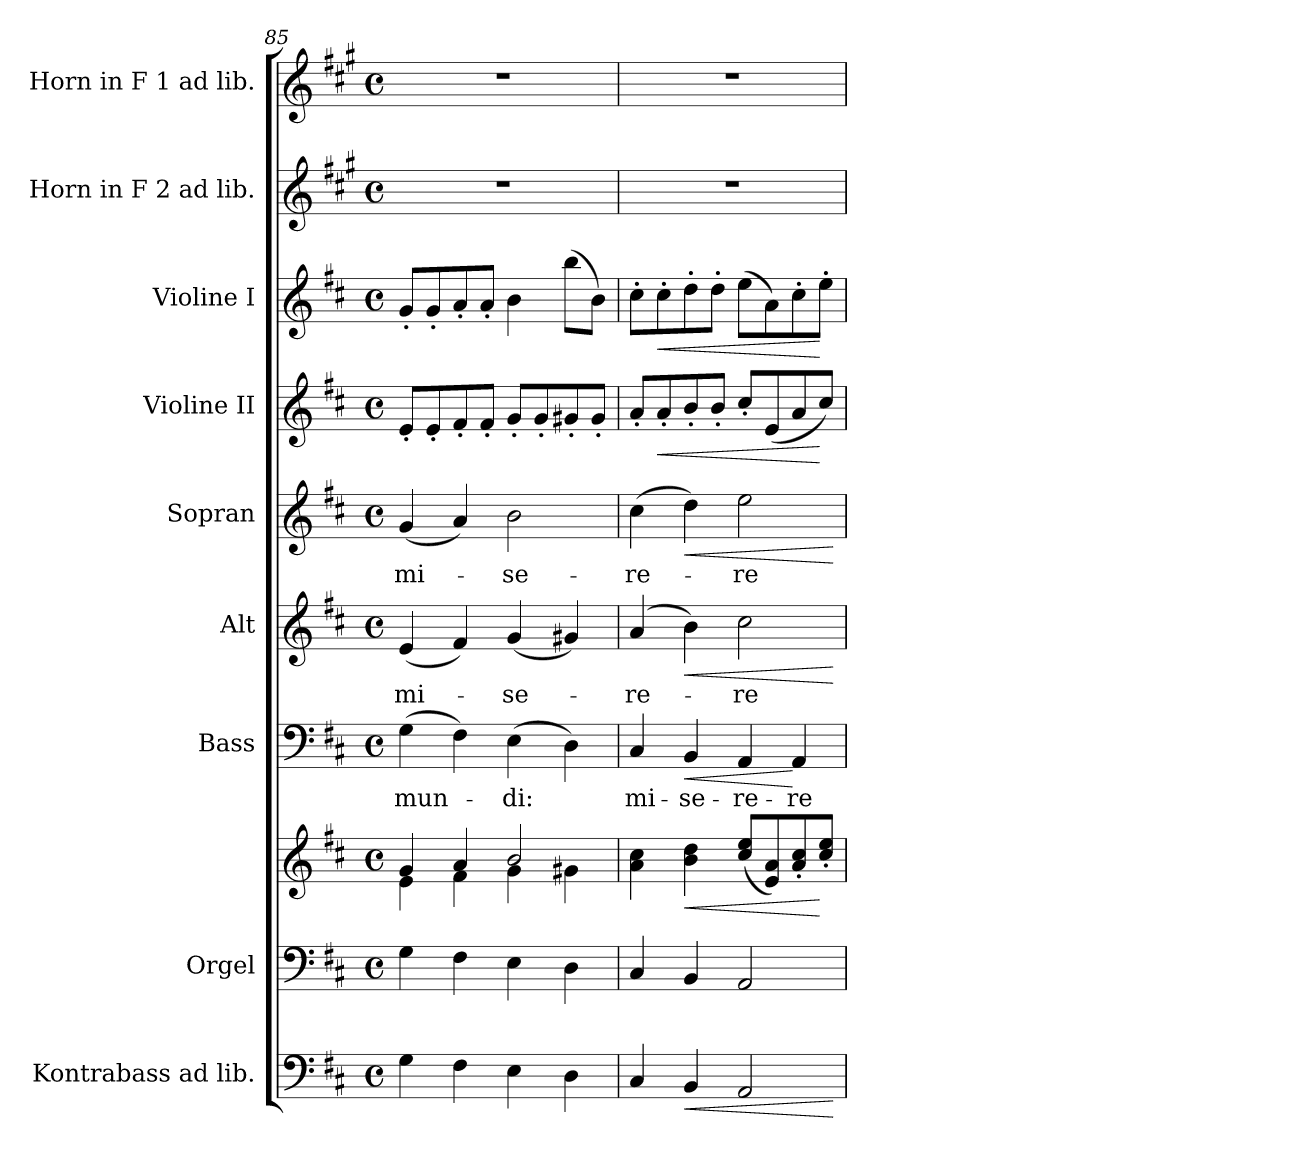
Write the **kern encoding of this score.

**kern	**dynam	**kern	**kern	**dynam	**kern	**text	**dynam	**kern	**text	**dynam	**kern	**text	**dynam	**kern	**dynam	**kern	**dynam	**kern	**kern
*part9	*part9	*part8	*part8	*part8	*part7	*part7	*part7	*part6	*part6	*part6	*part5	*part5	*part5	*part4	*part4	*part3	*part3	*part2	*part1
*staff10	*staff10	*staff9	*staff8	*staff8/9	*staff7	*staff7	*staff7	*staff6	*staff6	*staff6	*staff5	*staff5	*staff5	*staff4	*staff4	*staff3	*staff3	*staff2	*staff1
*I"Kontrabass ad lib.	*	*I"Orgel	*	*	*I"Bass	*	*	*I"Alt	*	*	*I"Sopran	*	*	*I"Violine II	*	*I"Violine I	*	*I"Horn in F 2 ad lib.	*I"Horn in F 1 ad lib.
*I'Kb.	*	*I'Org.	*	*	*I'B.	*	*	*I'A.	*	*	*I'S.	*	*	*I'Vl. II	*	*I'Vl. I	*	*	*
*clefF4	*	*clefF4	*clefG2	*	*clefF4	*	*	*clefG2	*	*	*clefG2	*	*	*clefG2	*	*clefG2	*	*clefG2	*clefG2
*ITrd7c12	*	*	*	*	*	*	*	*	*	*	*	*	*	*	*	*	*	*ITrd4c7	*ITrd4c7
*k[f#c#]	*	*k[f#c#]	*k[f#c#]	*	*k[f#c#]	*	*	*k[f#c#]	*	*	*k[f#c#]	*	*	*k[f#c#]	*	*k[f#c#]	*	*k[f#c#]	*k[f#c#]
*D:	*	*D:	*D:	*	*D:	*	*	*D:	*	*	*D:	*	*	*D:	*	*D:	*	*D:	*D:
*M4/4	*	*M4/4	*M4/4	*	*M4/4	*	*	*M4/4	*	*	*M4/4	*	*	*M4/4	*	*M4/4	*	*M4/4	*M4/4
*met(c)	*	*met(c)	*met(c)	*	*met(c)	*	*	*met(c)	*	*	*met(c)	*	*	*met(c)	*	*met(c)	*	*met(c)	*met(c)
=85	=85	=85	=85	=85	=85	=85	=85	=85	=85	=85	=85	=85	=85	=85	=85	=85	=85	=85	=85
*	*	*	*^	*	*	*	*	*	*	*	*	*	*	*	*	*	*	*	*
!	!	!	!	!	!	!	!LO:LY:b	!	!	!LO:LY:b	!	!	!LO:LY:b	!	!	!	!	!	!	!
4GG\	.	4G\	4g/	4e\	.	(>4G\	mun-	.	(<4e/	mi-	.	(<4g/	mi-	.	8e'</L	.	8g'</L	.	1r	1r
.	.	.	.	.	.	.	.	.	.	.	.	.	.	.	8e'</	.	8g'</	.	.	.
4FF#\	.	4F#\	4a/	4f#\	.	4F#\)	.	.	4f#/)	.	.	4a/)	.	.	8f#'</	.	8a'</	.	.	.
.	.	.	.	.	.	.	.	.	.	.	.	.	.	.	8f#'</J	.	8a'</J	.	.	.
!	!	!	!	!	!	!	!LO:LY:b	!	!	!LO:LY:b	!	!	!LO:LY:b	!	!	!	!	!	!	!
4EE\	.	4E\	2b/	4g\	.	(>4E\	-di:	.	(<4g/	-se-	.	2b\	-se-	.	8g'</L	.	4b\	.	.	.
.	.	.	.	.	.	.	.	.	.	.	.	.	.	.	8g'</	.	.	.	.	.
4DD\	.	4D\	.	4g#X\	.	4D\)	.	.	4g#X/)	.	.	.	.	.	8g#X'</	.	(>8bb\L	.	.	.
.	.	.	.	.	.	.	.	.	.	.	.	.	.	.	8g#'</J	.	8b\J)	.	.	.
*	*	*	*v	*v	*	*	*	*	*	*	*	*	*	*	*	*	*	*	*	*
!!LO:PB:g=z
=86	=86	=86	=86	=86	=86	=86	=86	=86	=86	=86	=86	=86	=86	=86	=86	=86	=86	=86	=86
!	!	!	!	!	!	!LO:LY:b	!	!	!LO:LY:b	!	!	!LO:LY:b	!	!	!	!	!	!	!
4CC#/	.	4C#/	4a\ 4cc#\	.	4C#/	mi-	.	(4a/	-re-	.	(>4cc#\	-re-	.	8a'</L	.	8cc#'>\L	.	1r	1r
!	!	!	!	!	!	!	!	!	!	!	!	!	!	!	!LO:HP:b	!	!LO:HP:b	!	!
.	.	.	.	.	.	.	.	.	.	.	.	.	.	8a'</	<	8cc#'>\	<	.	.
!	!LO:HP:b	!	!	!LO:HP:b	!	!LO:LY:b	!LO:HP:b	!	!	!LO:HP:b	!	!	!LO:HP:b	!	!	!	!	!	!
4BBB/	<	4BB/	4b\ 4dd\	<	4BB/	-se-	<	4b\)	.	<	4dd\)	.	<	8b'</	.	8dd'>\	.	.	.
.	.	.	.	.	.	.	.	.	.	.	.	.	.	8b'</J	.	8dd'>\J	.	.	.
!	!	!	!	!	!	!LO:LY:b	!	!	!LO:LY:b	!	!	!LO:LY:b	!	!	!	!	!	!	!
2AAA/	.	2AA/	(<8cc#/ 8ee/L	.	4AA/	-re-	.	2cc#\	-re	.	2ee\	-re	.	8cc#'</L	.	(>8ee\L	.	.	.
.	.	.	8e/ 8a/)	.	.	.	.	.	.	.	.	.	.	(<8e/	.	8a\)	.	.	.
!	!	!	!	!	!	!LO:LY:b	!	!	!	!	!	!	!	!	!	!	!	!	!
.	.	.	8a/'< 8cc#/'<	.	4AA/	-re	[	.	.	.	.	.	.	8a/	.	8cc#'>\	.	.	.
.	.	.	8cc#/'< 8ee/'<J	[	.	.	.	.	.	.	.	.	.	8cc#/J)	[	8ee'>\J	[	.	.
.	[	.	.	.	.	.	.	.	.	[	.	.	[	.	.	.	.	.	.
=	=	=	=	=	=	=	=	=	=	=	=	=	=	=	=	=	=	=	=
*-	*-	*-	*-	*-	*-	*-	*-	*-	*-	*-	*-	*-	*-	*-	*-	*-	*-	*-	*-
